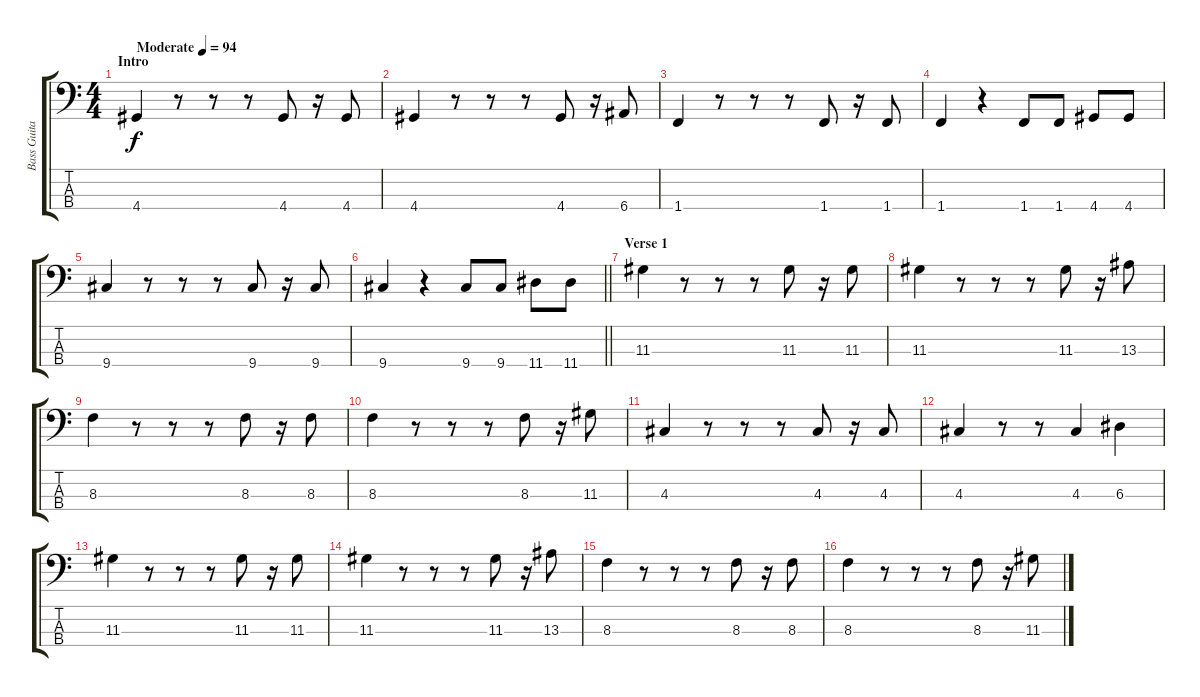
\track ("Bass Guitar" "Bass Guita") {instrument electricbassfinger}
\staff {score tabs}
\tuning (G2 D2 A1 E1) {hide}
\ts (4 4)
\section ("" "Intro")
\tempo (94 "Moderate")
\clef f4
\ks c
4.4.4{dy f instrument electricbassfinger} r.8 r.8 r.8 4.4.8 r.16 4.4.8 |
4.4.4 r.8 r.8 r.8 4.4.8 r.16 6.4.8 |
1.4.4 r.8 r.8 r.8 1.4.8 r.16 1.4.8 |
1.4.4 r.4 1.4.8 1.4.8 4.4.8 4.4.8 |
9.4.4 r.8 r.8 r.8 9.4.8 r.16 9.4.8 |
\barLineRight lightlight
9.4.4 r.4 9.4.8 9.4.8 11.4.8 11.4.8 |
\section ("" "Verse 1")
11.3.4 r.8 r.8 r.8 11.3.8 r.16 11.3.8 |
11.3.4 r.8 r.8 r.8 11.3.8 r.16 13.3.8 |
8.3.4 r.8 r.8 r.8 8.3.8 r.16 8.3.8 |
8.3.4 r.8 r.8 r.8 8.3.8 r.16 11.3.8 |
4.3.4 r.8 r.8 r.8 4.3.8 r.16 4.3.8 |
4.3.4 r.8 r.8 4.3.4 6.3.4 |
11.3.4 r.8 r.8 r.8 11.3.8 r.16 11.3.8 |
11.3.4 r.8 r.8 r.8 11.3.8 r.16 13.3.8 |
8.3.4 r.8 r.8 r.8 8.3.8 r.16 8.3.8 |
8.3.4 r.8 r.8 r.8 8.3.8 r.16 11.3.8
